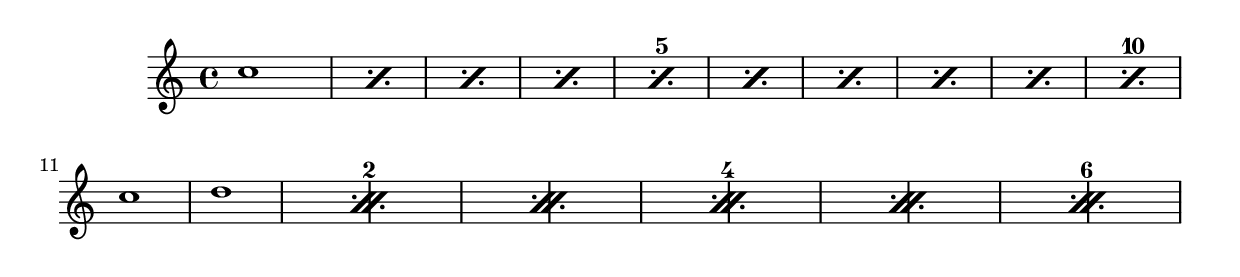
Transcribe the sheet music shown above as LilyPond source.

%% Do not edit this file; it is auto-generated from LSR http://lsr.dsi.unimi.it
%% This file is in the public domain.
\version "2.12.3"

\header {
  lsrtags = "repeats, tweaks-and-overrides"

  texidoces = "
Se pueden mostrar los contadores de las repeticiones del tipo
porcentaje a intervalos regulares mediante el establecimiento de
la propiedad de contexto @code{repeatCountVisibility}.

"
  doctitlees = "Visibilidad del contador de repeticiones de tipo porcentaje"

  texidoc = "
Percent repeat counters can be shown at regular intervals by setting
the context property @code{repeatCountVisibility}.

"
  doctitle = "Percent repeat count visibility"
} % begin verbatim

\relative c'' {
  \set countPercentRepeats = ##t
  \set repeatCountVisibility = #(every-nth-repeat-count-visible 5)
  \repeat percent 10 { c1 } \break
  \set repeatCountVisibility = #(every-nth-repeat-count-visible 2)
  \repeat percent 6 { c1 d1 }
}
